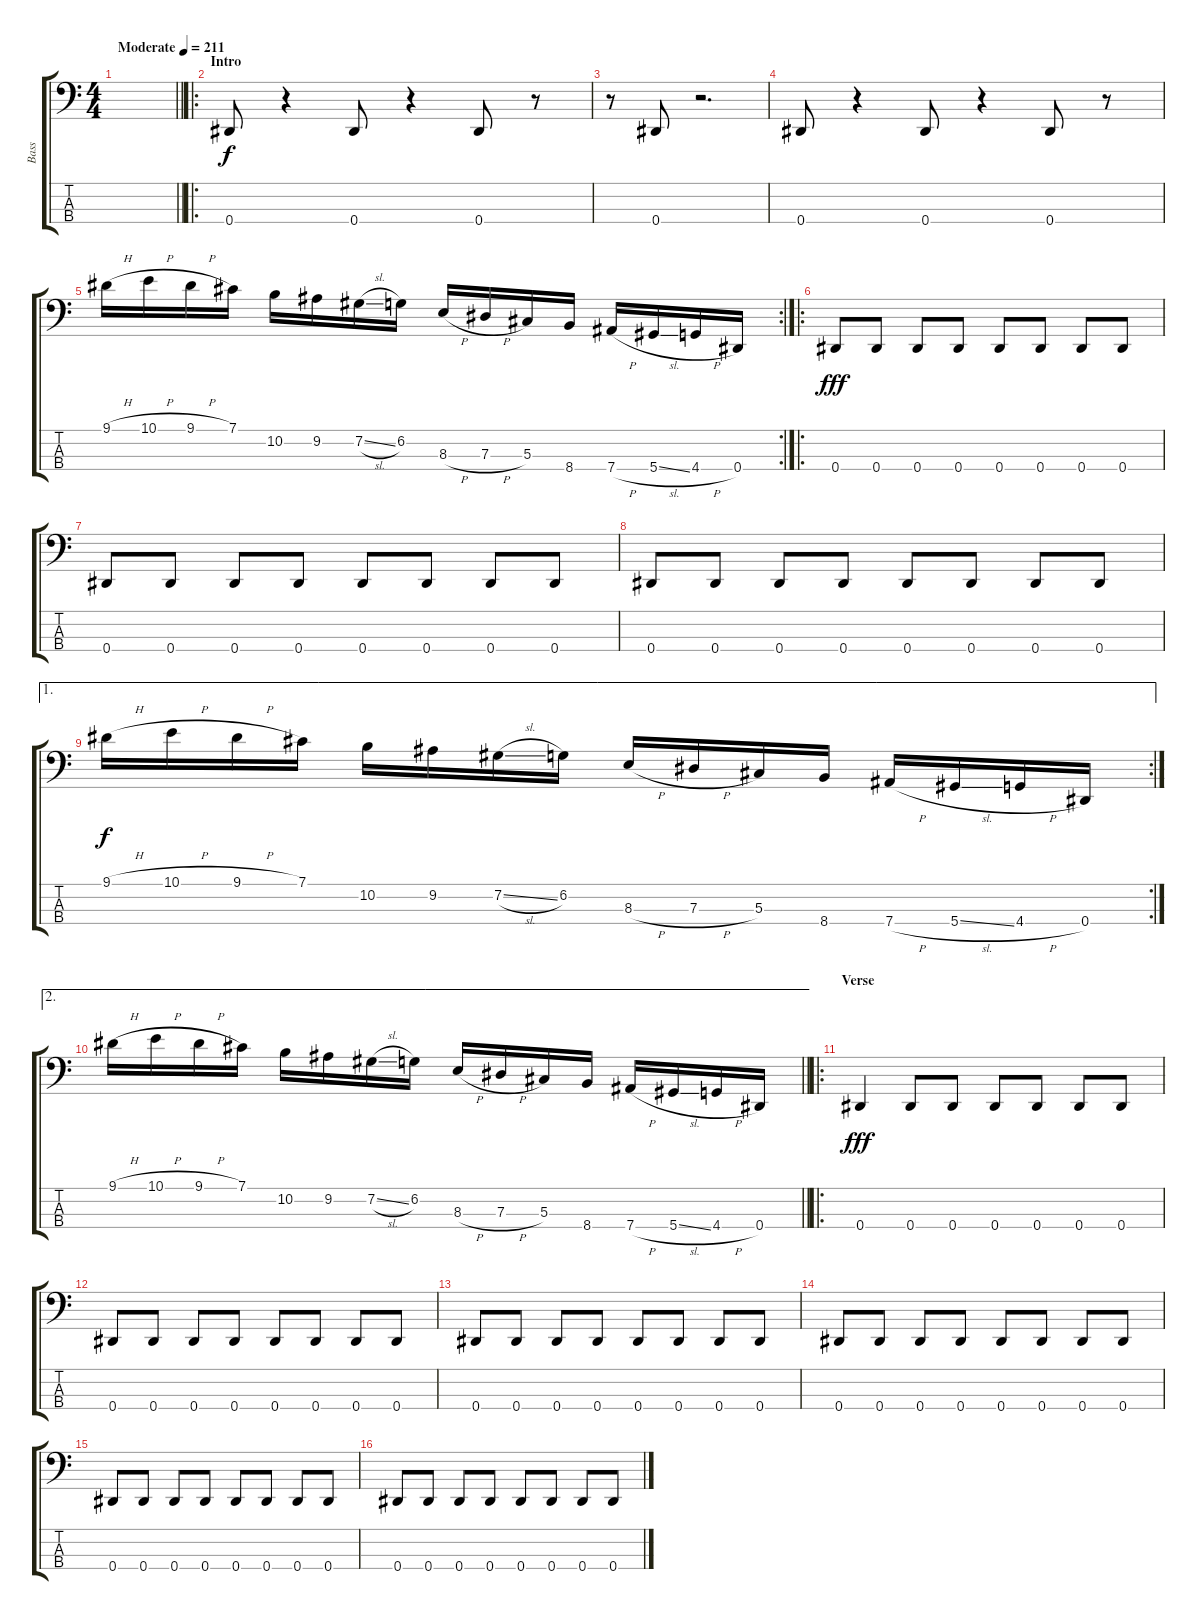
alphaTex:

\track ("Bass" "Bass") {instrument electricbasspick}
\staff {score tabs}
\tuning (Gb2 Db2 Ab1 Eb1) {hide}
\ts (4 4)
\tempo (211 "Moderate")
\clef f4
\barLineRight lightlight
\ks c
|
\ro
\section ("" "Intro")
0.4.8 r.4 0.4.8 r.4 0.4.8 r.8 |
r.8 0.4.8 r.2{d} |
0.4.8 r.4 0.4.8 r.4 0.4.8 r.8 |
\rc 2
9.1{h}.16{dy f} 10.1{h}.16 9.1{h}.16 7.1.16 10.2.16 9.2.16 7.2{sl}.16 6.2.16 8.3{h}.16 7.3{h}.16 5.3.16 8.4.16 7.4{h}.16 5.4{sl}.16 4.4{h}.16 0.4.16 |
\ro
0.4.8{dy fff} 0.4.8 0.4.8 0.4.8 0.4.8 0.4.8 0.4.8 0.4.8 |
0.4.8 0.4.8 0.4.8 0.4.8 0.4.8 0.4.8 0.4.8 0.4.8 |
0.4.8 0.4.8 0.4.8 0.4.8 0.4.8 0.4.8 0.4.8 0.4.8 |
\ae 1
\rc 2
9.1{h}.16{dy f} 10.1{h}.16 9.1{h}.16 7.1.16 10.2.16 9.2.16 7.2{sl}.16 6.2.16 8.3{h}.16 7.3{h}.16 5.3.16 8.4.16 7.4{h}.16 5.4{sl}.16 4.4{h}.16 0.4.16 |
\ae 2
\barLineRight lightlight
9.1{h}.16 10.1{h}.16 9.1{h}.16 7.1.16 10.2.16 9.2.16 7.2{sl}.16 6.2.16 8.3{h}.16 7.3{h}.16 5.3.16 8.4.16 7.4{h}.16 5.4{sl}.16 4.4{h}.16 0.4.16 |
\ro
\section ("" "Verse")
0.4.4{dy fff} 0.4.8 0.4.8 0.4.8 0.4.8 0.4.8 0.4.8 |
0.4.8 0.4.8 0.4.8 0.4.8 0.4.8 0.4.8 0.4.8 0.4.8 |
0.4.8 0.4.8 0.4.8 0.4.8 0.4.8 0.4.8 0.4.8 0.4.8 |
0.4.8 0.4.8 0.4.8 0.4.8 0.4.8 0.4.8 0.4.8 0.4.8 |
0.4.8 0.4.8 0.4.8 0.4.8 0.4.8 0.4.8 0.4.8 0.4.8 |
0.4.8 0.4.8 0.4.8 0.4.8 0.4.8 0.4.8 0.4.8 0.4.8
